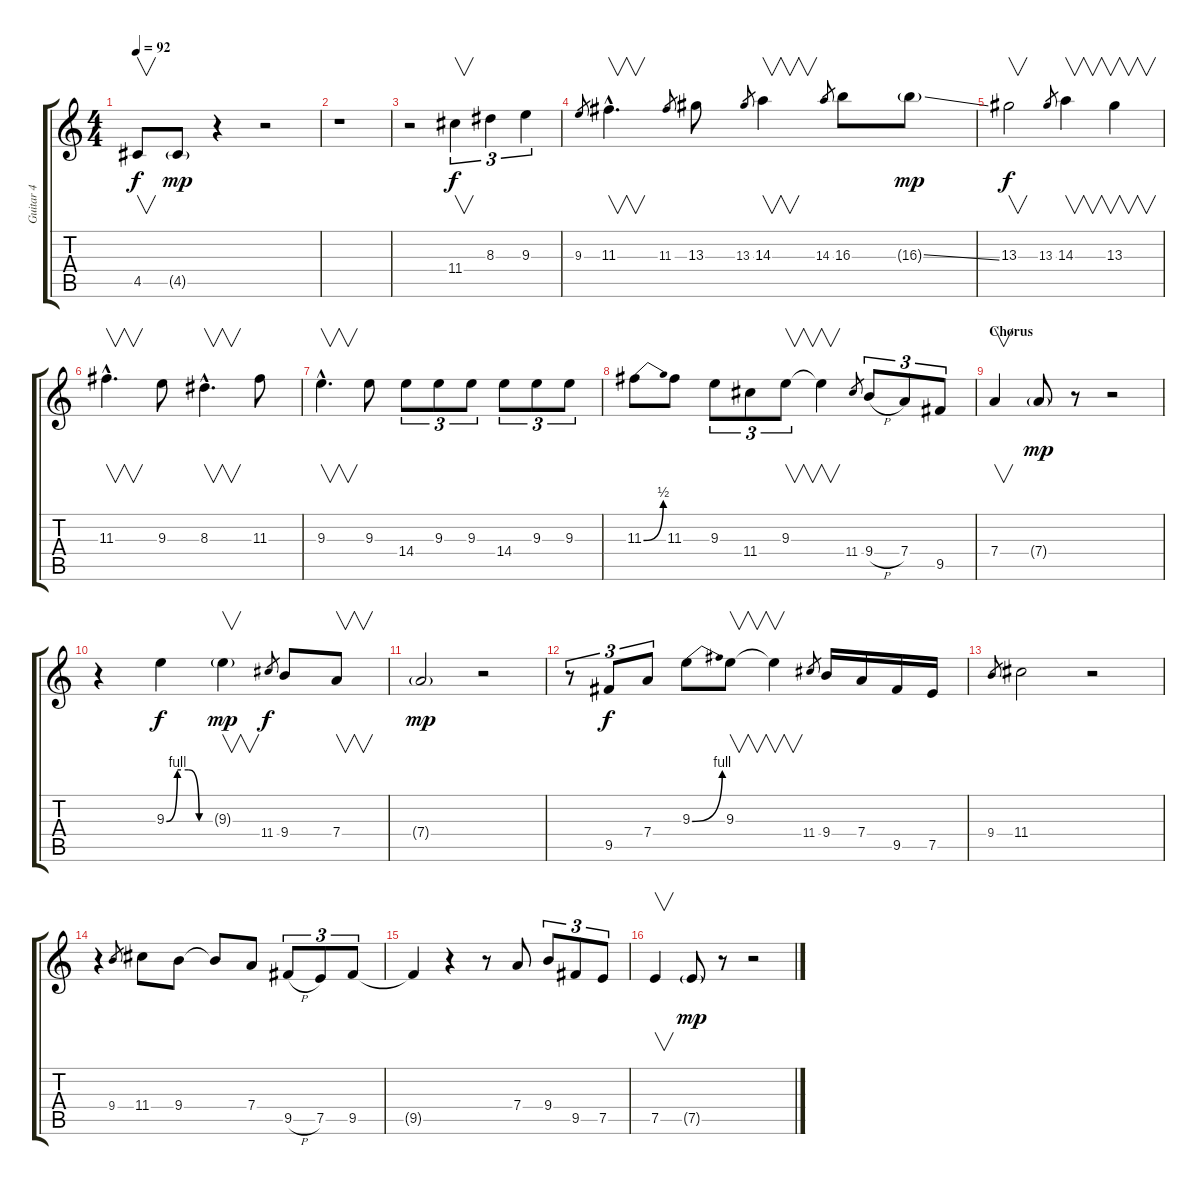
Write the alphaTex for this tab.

\track ("Guitar 4" "Guitar 4") {instrument electricguitarclean}
\staff {score tabs}
\tuning (E4 B3 G3 D3 A2 E2) {hide}
\ts (4 4)
\tempo 92
\clef g2
\ks c
4.5.8{v dy f} 4.5{g}.8{dy mp} r.4 r.2 |
r.1 |
r.2 11.4.4{v tu (3 2) dy f} 8.3.4{tu (3 2)} 9.3.4{tu (3 2)} |
9.3.8{gr} 11.3{hac}.4{v d} 11.3.8{gr} 13.3.8 13.3.8{gr} 14.3.4{v} 14.3.8{gr} 16.3.8 16.3{ss g}.8{dy mp} |
13.3.2{v dy f} 13.3.8{gr} 14.3.4{v} 13.3.4{v} |
11.3{hac}.4{v d} 9.3.8 8.3{hac}.4{v d} 11.3.8 |
9.3{hac}.4{v d} 9.3.8 14.4.8{tu (3 2)} 9.3.8{tu (3 2)} 9.3.8{tu (3 2)} 14.4.8{tu (3 2)} 9.3.8{tu (3 2)} 9.3.8{tu (3 2)} |
11.3{be (bend 0 0 60 2)}.8 11.3.8 9.3.8{tu (3 2)} 11.4.8{tu (3 2)} 9.3.8{v tu (3 2)} 9.3{t}.4{v} 11.4.8{gr} 9.4{h}.8{tu (3 2)} 7.4.8{tu (3 2)} 9.5.8{tu (3 2)} |
\section ("" "Chorus")
7.4.4{v} 7.4{g}.8{dy mp} r.8 r.2 |
r.4 9.3{be (custom 0 0 15 4 30 4 45 0 60 0)}.4{dy f} 9.3{g}.4{v dy mp} 11.4.8{gr dy f} 9.4.8 7.4.8{v} |
7.4{g}.2{dy mp} r.2 |
r.8{tu (3 2)} 9.5.8{tu (3 2) dy f} 7.4.8{tu (3 2)} 9.3{be (bend 0 0 60 4)}.8 9.3.8{v} 9.3{t}.4{v} 11.4.8{gr} 9.4.16 7.4.16 9.5.16 7.5.16 |
9.4.8{gr} 11.4.2 r.2 |
r.4 9.4.8{gr} 11.4.8 9.4.8 9.4{t}.8 7.4.8 9.5{h}.8{tu (3 2)} 7.5.8{tu (3 2)} 9.5.8{tu (3 2)} |
9.5{t}.4 r.4 r.8 7.4.8 9.4.8{tu (3 2)} 9.5.8{tu (3 2)} 7.5.8{tu (3 2)} |
7.5.4{v} 7.5{g}.8{dy mp} r.8 r.2
